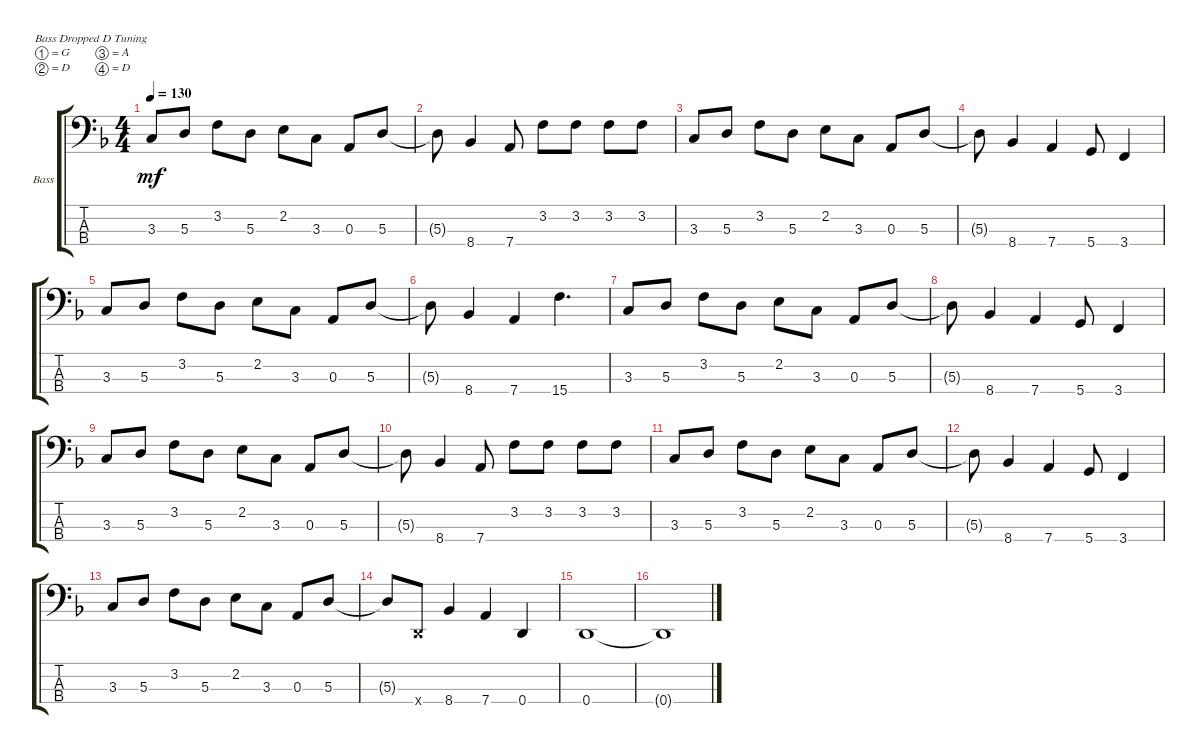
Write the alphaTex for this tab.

\defaultSystemsLayout 4
\bracketExtendMode groupsimilarinstruments
\firstSystemTrackNameOrientation horizontal
\otherSystemsTrackNameOrientation horizontal
\track ("Bass" "Bass") {instrument electricbassfinger}
\staff {score tabs}
\tuning (G2 D2 A1 D1)
\ts (4 4)
\tempo 130
\clef f4
\ks f
3.3.8{dy mf} 5.3.8 3.2.8 5.3.8 2.2.8 3.3.8 0.3.8 5.3.8 |
5.3{t}.8 8.4.4 7.4.8 3.2.8 3.2.8 3.2.8 3.2.8 |
3.3.8 5.3.8 3.2.8 5.3.8 2.2.8 3.3.8 0.3.8 5.3.8 |
5.3{t}.8 8.4.4 7.4.4 5.4.8 3.4.4 |
3.3.8 5.3.8 3.2.8 5.3.8 2.2.8 3.3.8 0.3.8 5.3.8 |
5.3{t}.8 8.4.4 7.4.4 15.4.4{d} |
3.3.8 5.3.8 3.2.8 5.3.8 2.2.8 3.3.8 0.3.8 5.3.8 |
5.3{t}.8 8.4.4 7.4.4 5.4.8 3.4.4 |
3.3.8 5.3.8 3.2.8 5.3.8 2.2.8 3.3.8 0.3.8 5.3.8 |
5.3{t}.8 8.4.4 7.4.8 3.2.8 3.2.8 3.2.8 3.2.8 |
3.3.8 5.3.8 3.2.8 5.3.8 2.2.8 3.3.8 0.3.8 5.3.8 |
5.3{t}.8 8.4.4 7.4.4 5.4.8 3.4.4 |
3.3.8 5.3.8 3.2.8 5.3.8 2.2.8 3.3.8 0.3.8 5.3.8 |
5.3{t}.8 0.4{x}.8 8.4.4 7.4.4 0.4.4 |
0.4.1 |
0.4{t}.1
